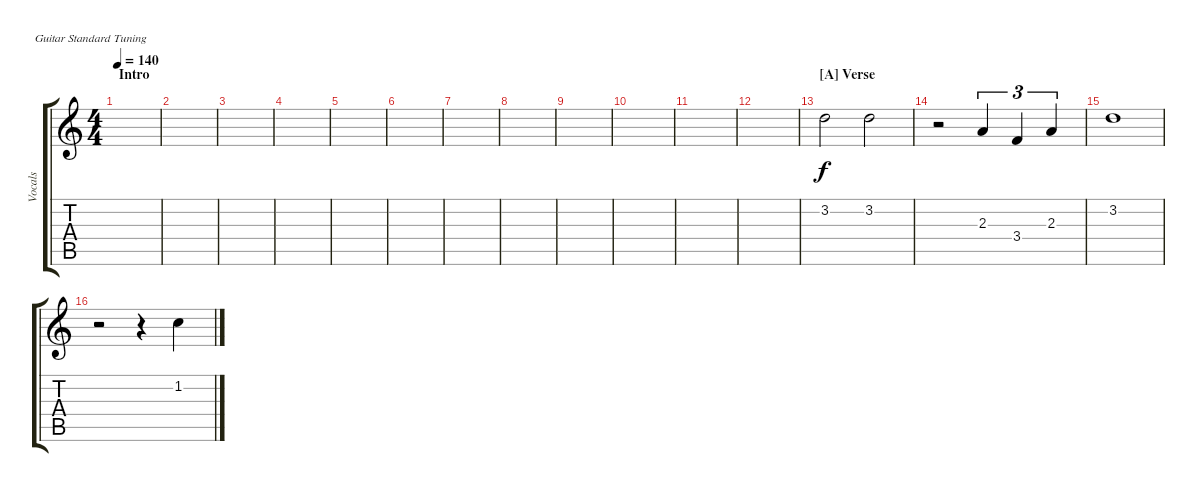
\defaultSystemsLayout 4
\bracketExtendMode groupsimilarinstruments
\multiBarRest
\otherSystemsTrackNameOrientation horizontal
\track ("Vocals" "Vocals") {mute instrument electricguitarclean}
\staff {score tabs}
\tuning (E4 B3 G3 D3 A2 E2)
\ts (4 4)
\section ("" "Intro")
\tempo 140
\clef g2
\ks c
|
|
|
|
|
|
|
|
|
|
|
|
\section ("A" "Verse")
3.2.2{beam Down} 3.2.2{beam Down} |
r.2{beam Down} 2.3.4{tu (3 2) beam Up} 3.4.4{tu (3 2) beam Up} 2.3.4{tu (3 2) beam Up} |
3.2.1{beam Down} |
r.2{beam Down} r.4{beam Down} 1.2.4{beam Down}
